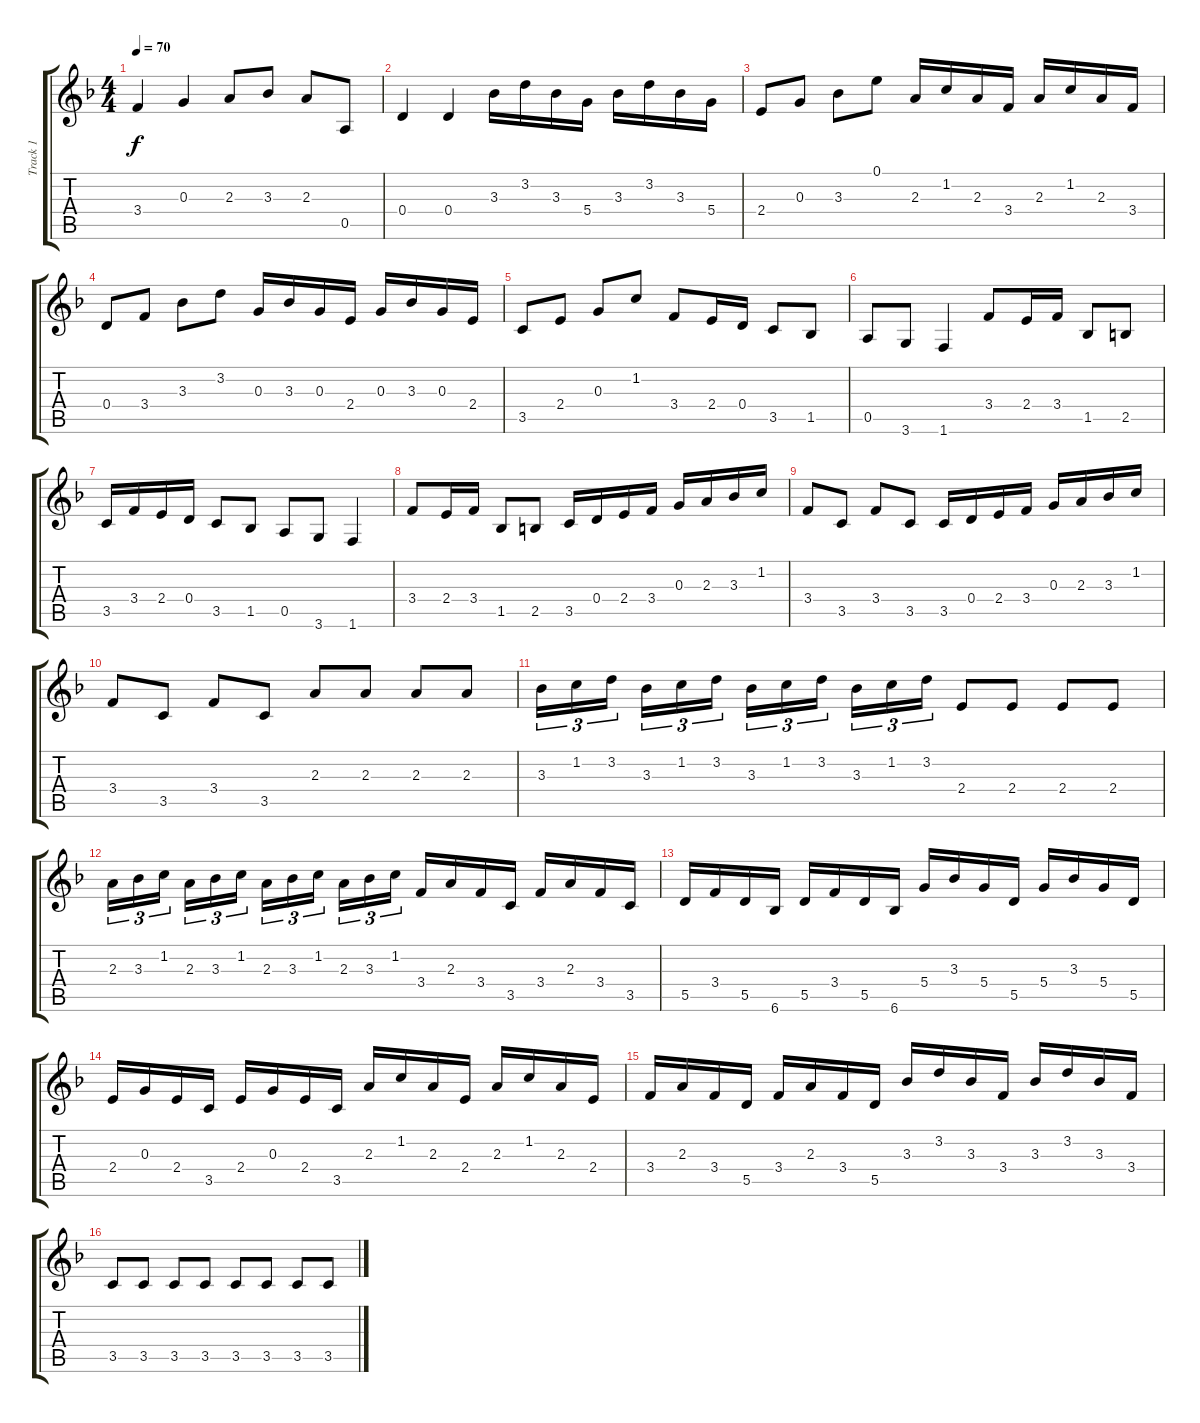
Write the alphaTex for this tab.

\track ("Track 1" "Track 1") {instrument acousticguitarsteel}
\staff {score tabs}
\tuning (E4 B3 G3 D3 A2 E2) {hide}
\ts (4 4)
\tempo 70
\clef g2
\ks f
3.4.4{dy f} 0.3.4 2.3.8 3.3.8 2.3.8 0.5.8 |
0.4.4 0.4.4 3.3.16 3.2.16 3.3.16 5.4.16 3.3.16 3.2.16 3.3.16 5.4.16 |
2.4.8 0.3.8 3.3.8 0.1.8 2.3.16 1.2.16 2.3.16 3.4.16 2.3.16 1.2.16 2.3.16 3.4.16 |
0.4.8 3.4.8 3.3.8 3.2.8 0.3.16 3.3.16 0.3.16 2.4.16 0.3.16 3.3.16 0.3.16 2.4.16 |
3.5.8 2.4.8 0.3.8 1.2.8 3.4.8 2.4.16 0.4.16 3.5.8 1.5.8 |
0.5.8 3.6.8 1.6.4 3.4.8 2.4.16 3.4.16 1.5.8 2.5.8 |
3.5.16 3.4.16 2.4.16 0.4.16 3.5.8 1.5.8 0.5.8 3.6.8 1.6.4 |
3.4.8 2.4.16 3.4.16 1.5.8 2.5.8 3.5.16 0.4.16 2.4.16 3.4.16 0.3.16 2.3.16 3.3.16 1.2.16 |
3.4.8 3.5.8 3.4.8 3.5.8 3.5.16 0.4.16 2.4.16 3.4.16 0.3.16 2.3.16 3.3.16 1.2.16 |
3.4.8 3.5.8 3.4.8 3.5.8 2.3.8 2.3.8 2.3.8 2.3.8 |
3.3.16{tu (3 2)} 1.2.16{tu (3 2)} 3.2.16{tu (3 2) beam splitsecondary} 3.3.16{tu (3 2)} 1.2.16{tu (3 2)} 3.2.16{tu (3 2)} 3.3.16{tu (3 2)} 1.2.16{tu (3 2)} 3.2.16{tu (3 2) beam splitsecondary} 3.3.16{tu (3 2)} 1.2.16{tu (3 2)} 3.2.16{tu (3 2)} 2.4.8 2.4.8 2.4.8 2.4.8 |
2.3.16{tu (3 2)} 3.3.16{tu (3 2)} 1.2.16{tu (3 2) beam splitsecondary} 2.3.16{tu (3 2)} 3.3.16{tu (3 2)} 1.2.16{tu (3 2)} 2.3.16{tu (3 2)} 3.3.16{tu (3 2)} 1.2.16{tu (3 2) beam splitsecondary} 2.3.16{tu (3 2)} 3.3.16{tu (3 2)} 1.2.16{tu (3 2)} 3.4.16 2.3.16 3.4.16 3.5.16 3.4.16 2.3.16 3.4.16 3.5.16 |
5.5.16 3.4.16 5.5.16 6.6.16 5.5.16 3.4.16 5.5.16 6.6.16 5.4.16 3.3.16 5.4.16 5.5.16 5.4.16 3.3.16 5.4.16 5.5.16 |
2.4.16 0.3.16 2.4.16 3.5.16 2.4.16 0.3.16 2.4.16 3.5.16 2.3.16 1.2.16 2.3.16 2.4.16 2.3.16 1.2.16 2.3.16 2.4.16 |
3.4.16 2.3.16 3.4.16 5.5.16 3.4.16 2.3.16 3.4.16 5.5.16 3.3.16 3.2.16 3.3.16 3.4.16 3.3.16 3.2.16 3.3.16 3.4.16 |
3.5.8 3.5.8 3.5.8 3.5.8 3.5.8 3.5.8 3.5.8 3.5.8
